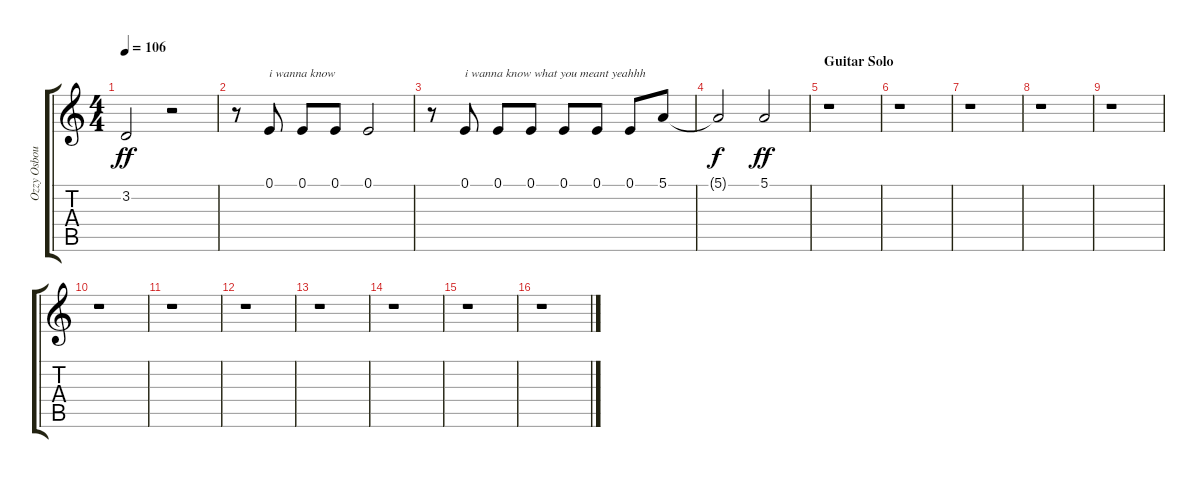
\track ("Ozzy Osbourne" "Ozzy Osbou") {instrument lead6voice}
\staff {score tabs}
\tuning (E4 B3 G3 D3 A2 E2) {hide}
\ts (4 4)
\tempo 106
\clef g2
\ks c
3.2.2{dy ff} r.2 |
r.8 0.1.8{txt "i wanna know"} 0.1.8 0.1.8 0.1.2 |
r.8 0.1.8{txt "i wanna know what you meant yeahhh"} 0.1.8 0.1.8 0.1.8 0.1.8 0.1.8 5.1.8 |
5.1{t}.2{dy f} 5.1.2{dy ff} |
\section ("" "Guitar Solo")
r.1 |
r.1 |
r.1 |
r.1 |
r.1 |
r.1 |
r.1 |
r.1 |
r.1 |
r.1 |
r.1 |
r.1
